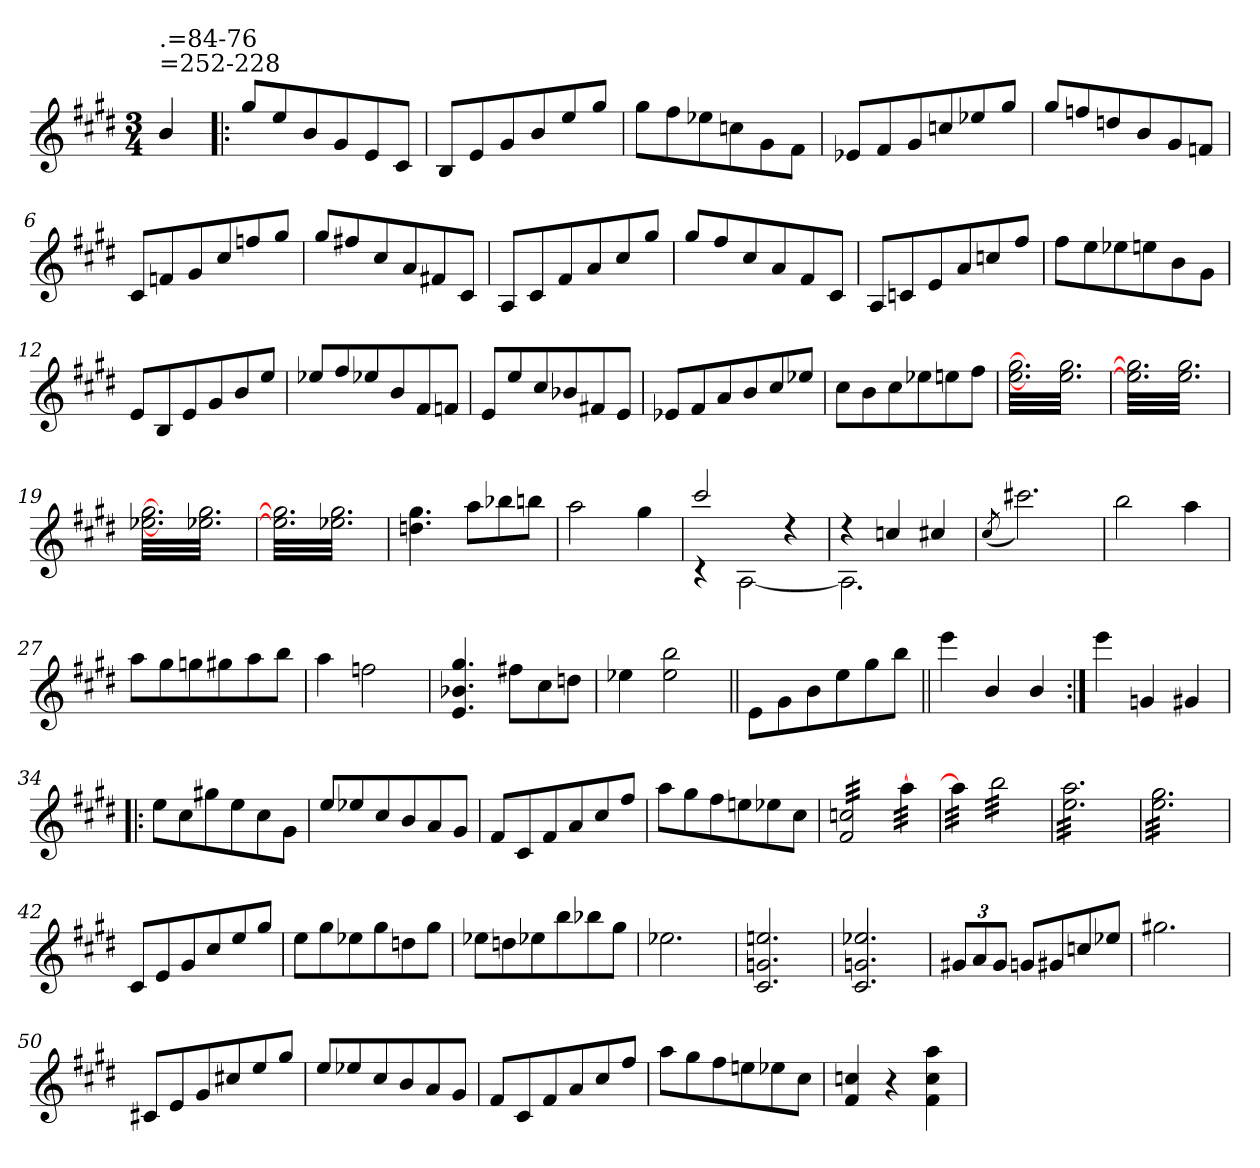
**kern
*part1
*staff1
*clefG2
*k[f#c#g#d#]
*E:
*M3/4
=
!LO:TX:a:t==252-228
!LO:TX:a:t=.=84-76
4b/
=1!|:
8gg#/L
8ee/
8b/
8g#/
8e/
8c#/J
=2
8B/L
8e/
8g#/
8b/
8ee/
8gg#/J
=3
8gg#\L
8ff#\
8ee-X\
8ccn\
8g#\
8f#\J
=4
8e-X/L
8f#/
8g#/
8ccn/
8ee-X/
8gg#/J
=5
8gg#/L
8ffn/
8ddn/
8b/
8g#/
8fn/J
!!LO:LB:g=z
=6
8c#/L
8fn/
8g#/
8cc#/
8ffn/
8gg#/J
=7
8gg#/L
8ff#X/
8cc#/
8a/
8f#X/
8c#/J
=8
8A/L
8c#/
8f#/
8a/
8cc#/
8gg#/J
=9
8gg#/L
8ff#/
8cc#/
8a/
8f#/
8c#/J
=10
8A/L
8cn/
8e/
8a/
8ccn/
8ff#/J
!!LO:LB:g=z
=11
8ff#\L
8ee\
8ee-X\
8een\
8b\
8g#\J
=12
8e/L
8B/
8e/
8g#/
8b/
8ee/J
=13
8ee-X/L
8ff#/
8ee-X/
8b/
8f#/
8fn/J
=14
8e/L
8ee/
8cc#/
8b-X/
8f#X/
8e/J
=15
8e-X/L
8f#/
8a/
8b/
8cc#/
8ee-X/J
=16
8cc#\L
8b\
8cc#\
8ee-X\
8een\
8ff#\J
!!LO:LB:g=z
=17
*tremolo
[32ee\ [32gg#\LLL
32ee\ 32gg#\
32ee\ 32gg#\
32ee\ 32gg#\
32ee\ 32gg#\
32ee\ 32gg#\
32ee\ 32gg#\
32ee\ 32gg#\
32ee\ 32gg#\
32ee\ 32gg#\
32ee\ 32gg#\
32ee\ 32gg#\
32ee\ 32gg#\
32ee\ 32gg#\
32ee\ 32gg#\
32ee\ 32gg#\
32ee\ 32gg#\
32ee\ 32gg#\
32ee\ 32gg#\
32ee\ 32gg#\
32ee\ 32gg#\
32ee\ 32gg#\
32ee\ 32gg#\
32ee\ 32gg#\JJJ
=18
32ee\] 32gg#\]LLL
32ee\ 32gg#\
32ee\ 32gg#\
32ee\ 32gg#\
32ee\ 32gg#\
32ee\ 32gg#\
32ee\ 32gg#\
32ee\ 32gg#\
32ee\ 32gg#\
32ee\ 32gg#\
32ee\ 32gg#\
32ee\ 32gg#\
32ee\ 32gg#\
32ee\ 32gg#\
32ee\ 32gg#\
32ee\ 32gg#\
32ee\ 32gg#\
32ee\ 32gg#\
32ee\ 32gg#\
32ee\ 32gg#\
32ee\ 32gg#\
32ee\ 32gg#\
32ee\ 32gg#\
32ee\ 32gg#\JJJ
=19
[32ee-X\ [32gg#\LLL
32ee-X\ 32gg#\
32ee-X\ 32gg#\
32ee-X\ 32gg#\
32ee-X\ 32gg#\
32ee-X\ 32gg#\
32ee-X\ 32gg#\
32ee-X\ 32gg#\
32ee-X\ 32gg#\
32ee-X\ 32gg#\
32ee-X\ 32gg#\
32ee-X\ 32gg#\
32ee-X\ 32gg#\
32ee-X\ 32gg#\
32ee-X\ 32gg#\
32ee-X\ 32gg#\
32ee-X\ 32gg#\
32ee-X\ 32gg#\
32ee-X\ 32gg#\
32ee-X\ 32gg#\
32ee-X\ 32gg#\
32ee-X\ 32gg#\
32ee-X\ 32gg#\
32ee-X\ 32gg#\JJJ
=20
32ee-\] 32gg#\]LLL
32ee-\ 32gg#\
32ee-\ 32gg#\
32ee-\ 32gg#\
32ee-\ 32gg#\
32ee-\ 32gg#\
32ee-\ 32gg#\
32ee-\ 32gg#\
32ee-\ 32gg#\
32ee-\ 32gg#\
32ee-\ 32gg#\
32ee-\ 32gg#\
32ee-\ 32gg#\
32ee-\ 32gg#\
32ee-\ 32gg#\
32ee-\ 32gg#\
32ee-\ 32gg#\
32ee-\ 32gg#\
32ee-\ 32gg#\
32ee-\ 32gg#\
32ee-\ 32gg#\
32ee-\ 32gg#\
32ee-\ 32gg#\
32ee-\ 32gg#\JJJ
*Xtremolo
=21
4.ddn\ 4.gg#\
8aa\L
8bb-X\
8bbn\J
=22
2aa\
4gg#\
!!LO:LB:g=z
=23
*^
2ccc#/	4rc
.	[<2A\
4rdd	.
=24	=24
4rdd	2.A\]
4ccn/	.
4cc#X/	.
*v	*v
=25
(>8qcc#/
2.ccc#X\)
=26
2bb\
4aa\
=27
8aa\L
8gg#\
8ggn\
8gg#X\
8aa\
8bb\J
=28
4aa\
2ffn\
!!LO:LB:g=z
=29
4.e/ 4.b-X/ 4.gg#/
8ff#X\L
8cc#\
8ddn\J
=30
4ee-X\
2ee-\ 2bb\
=31||
8e\L
8g#\
8b\
8ee\
8gg#\
8bb\J
=32||
4eee\
4b/
4b/
=33:|!
4eee\
4gn/
4g#X/
!!LO:LB:g=z
=34!|:
8ee\L
8cc#\
8gg#X\
8ee\
8cc#\
8g#\J
=35
8ee/L
8ee-X/
8cc#/
8b/
8a/
8g#/J
=36
8f#/L
8c#/
8f#/
8a/
8cc#/
8ff#/J
=37
8aa\L
8gg#\
8ff#\
8een\
8ee-X\
8cc#\J
=38
*tremolo
32f#/ 32ccn/LLL
32f#/ 32ccn/
32f#/ 32ccn/
32f#/ 32ccn/
32f#/ 32ccn/
32f#/ 32ccn/
32f#/ 32ccn/
32f#/ 32ccn/
32f#/ 32ccn/
32f#/ 32ccn/
32f#/ 32ccn/
32f#/ 32ccn/
32f#/ 32ccn/
32f#/ 32ccn/
32f#/ 32ccn/
32f#/ 32ccn/JJJ
[32aa\LLL
32aa\
32aa\
32aa\
32aa\
32aa\
32aa\
32aa\JJJ
=39
32aa\]LLL
32aa\
32aa\
32aa\
32aa\
32aa\
32aa\
32aa\JJJ
32bb\LLL
32bb\
32bb\
32bb\
32bb\
32bb\
32bb\
32bb\
32bb\
32bb\
32bb\
32bb\
32bb\
32bb\
32bb\
32bb\JJJ
!!LO:LB:g=z
=40
32ee\ 32aa\LLL
32ee\ 32aa\
32ee\ 32aa\
32ee\ 32aa\
32ee\ 32aa\
32ee\ 32aa\
32ee\ 32aa\
32ee\ 32aa\
32ee\ 32aa\
32ee\ 32aa\
32ee\ 32aa\
32ee\ 32aa\
32ee\ 32aa\
32ee\ 32aa\
32ee\ 32aa\
32ee\ 32aa\
32ee\ 32aa\
32ee\ 32aa\
32ee\ 32aa\
32ee\ 32aa\
32ee\ 32aa\
32ee\ 32aa\
32ee\ 32aa\
32ee\ 32aa\JJJ
=41
32ee\ 32gg#\LLL
32ee\ 32gg#\
32ee\ 32gg#\
32ee\ 32gg#\
32ee\ 32gg#\
32ee\ 32gg#\
32ee\ 32gg#\
32ee\ 32gg#\
32ee\ 32gg#\
32ee\ 32gg#\
32ee\ 32gg#\
32ee\ 32gg#\
32ee\ 32gg#\
32ee\ 32gg#\
32ee\ 32gg#\
32ee\ 32gg#\
32ee\ 32gg#\
32ee\ 32gg#\
32ee\ 32gg#\
32ee\ 32gg#\
32ee\ 32gg#\
32ee\ 32gg#\
32ee\ 32gg#\
32ee\ 32gg#\JJJ
*Xtremolo
=42
8c#/L
8e/
8g#/
8cc#/
8ee/
8gg#/J
=43
8ee\L
8gg#\
8ee-X\
8gg#\
8ddn\
8gg#\J
=44
8ee-X\L
8ddn\
8ee-X\
8bb\
8bb-X\
8gg#\J
=45
2.ee-X\
!!LO:LB:g=z
=46
2.c#/ 2.gn/ 2.een/
=47
2.c#/ 2.gn/ 2.ee-X/
=48
12g#X/L
12a/
12g#/J
8gn/L
8g#X/
8ccn/
8ee-X/J
=49
2.gg#X\
=50
8c#X/L
8e/
8g#/
8cc#X/
8ee/
8gg#/J
=51
8ee/L
8ee-X/
8cc#/
8b/
8a/
8g#/J
!!LO:PB:g=z
=52
8f#/L
8c#/
8f#/
8a/
8cc#/
8ff#/J
=53
8aa\L
8gg#\
8ff#\
8een\
8ee-X\
8cc#\J
=54
4f#/ 4ccn/
4r
4f#\ 4cc\ 4aa\
=
*-
